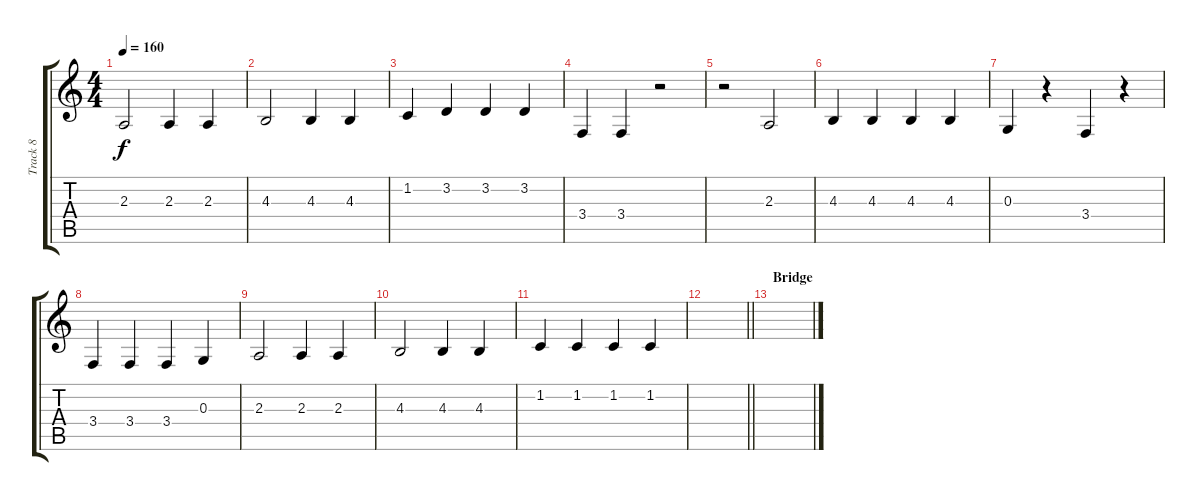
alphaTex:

\track ("Track 8" "Track 8") {instrument clarinet}
\staff {score tabs}
\tuning (E4 B3 G3 D3 A2 E2) {hide}
\ts (4 4)
\tempo 160
\clef g2
\ks c
2.3.2{dy f} 2.3.4 2.3.4 |
4.3.2 4.3.4 4.3.4 |
1.2.4 3.2.4 3.2.4 3.2.4 |
3.4.4 3.4.4 r.2 |
r.2 2.3.2 |
4.3.4 4.3.4 4.3.4 4.3.4 |
0.3.4 r.4 3.4.4 r.4 |
3.4.4 3.4.4 3.4.4 0.3.4 |
2.3.2 2.3.4 2.3.4 |
4.3.2 4.3.4 4.3.4 |
1.2.4 1.2.4 1.2.4 1.2.4 |
\barLineRight lightlight
|
\section ("" "Bridge")
